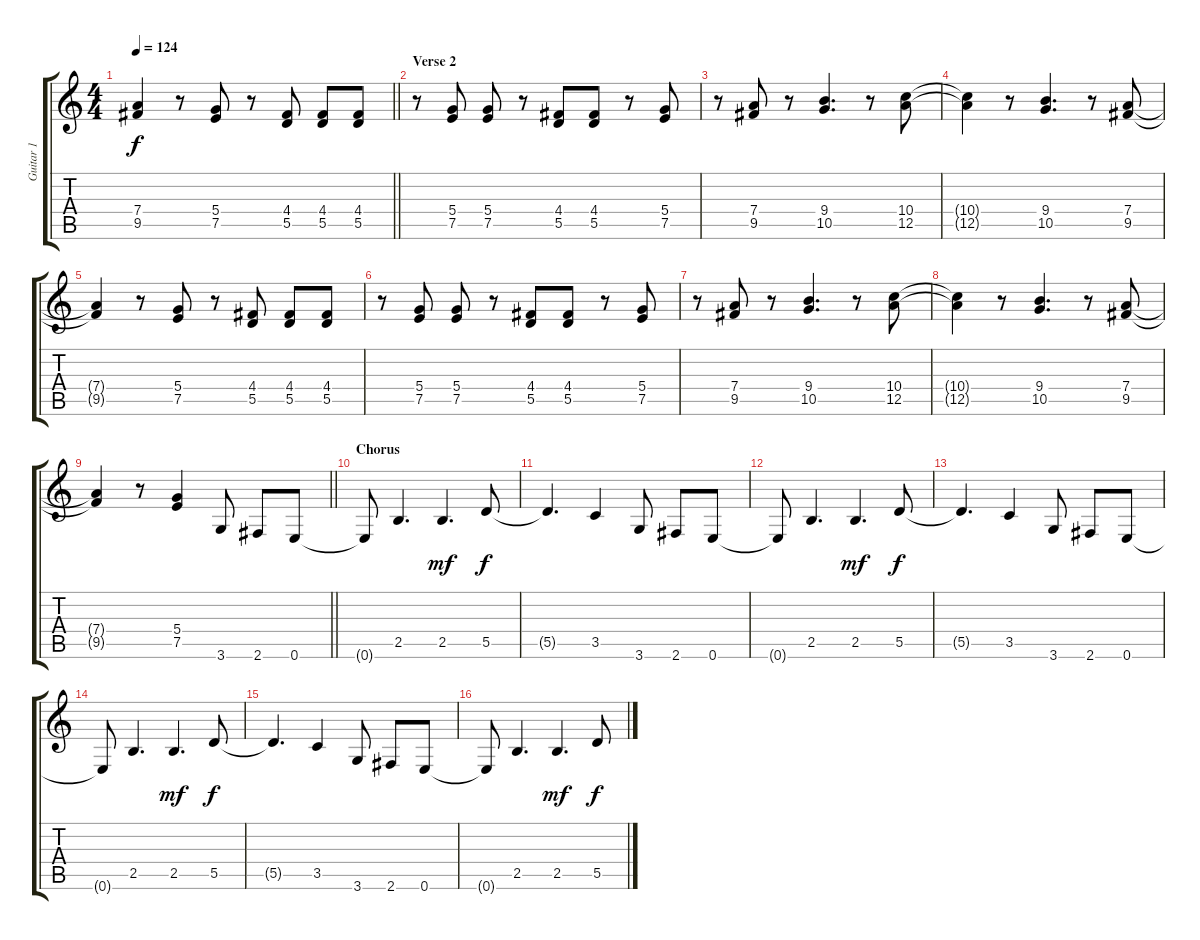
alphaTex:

\track ("Guitar 1" "Guitar 1") {instrument overdrivenguitar}
\staff {score tabs}
\tuning (E4 B3 G3 D3 A2 E2) {hide}
\ts (4 4)
\tempo 124
\clef g2
\barLineRight lightlight
\ks c
(7.4{t} 9.5{t}).4{dy f} r.8 (5.4 7.5).8 r.8 (4.4 5.5).8 (4.4 5.5).8 (4.4 5.5).8 |
\section ("" "Verse 2")
r.8 (5.4 7.5).8 (5.4 7.5).8 r.8 (4.4 5.5).8 (4.4 5.5).8 r.8 (5.4 7.5).8 |
r.8 (7.4 9.5).8 r.8 (9.4 10.5).4{d} r.8 (10.4 12.5).8 |
(10.4{t} 12.5{t}).4 r.8 (9.4 10.5).4{d} r.8 (7.4 9.5).8 |
(7.4{t} 9.5{t}).4 r.8 (5.4 7.5).8 r.8 (4.4 5.5).8 (4.4 5.5).8 (4.4 5.5).8 |
r.8 (5.4 7.5).8 (5.4 7.5).8 r.8 (4.4 5.5).8 (4.4 5.5).8 r.8 (5.4 7.5).8 |
r.8 (7.4 9.5).8 r.8 (9.4 10.5).4{d} r.8 (10.4 12.5).8 |
(10.4{t} 12.5{t}).4 r.8 (9.4 10.5).4{d} r.8 (7.4 9.5).8 |
\barLineRight lightlight
(7.4{t} 9.5{t}).4 r.8 (5.4 7.5).4 3.6.8 2.6.8 0.6.8{volume 14} |
\section ("" "Chorus")
0.6{t}.8 2.5.4{d} 2.5.4{d dy mf} 5.5.8{dy f} |
5.5{t}.4{d} 3.5.4 3.6.8 2.6.8 0.6.8 |
0.6{t}.8 2.5.4{d} 2.5.4{d dy mf} 5.5.8{dy f} |
5.5{t}.4{d} 3.5.4 3.6.8 2.6.8 0.6.8 |
0.6{t}.8 2.5.4{d} 2.5.4{d dy mf} 5.5.8{dy f} |
5.5{t}.4{d} 3.5.4 3.6.8 2.6.8 0.6.8 |
0.6{t}.8 2.5.4{d} 2.5.4{d dy mf} 5.5.8{dy f}
